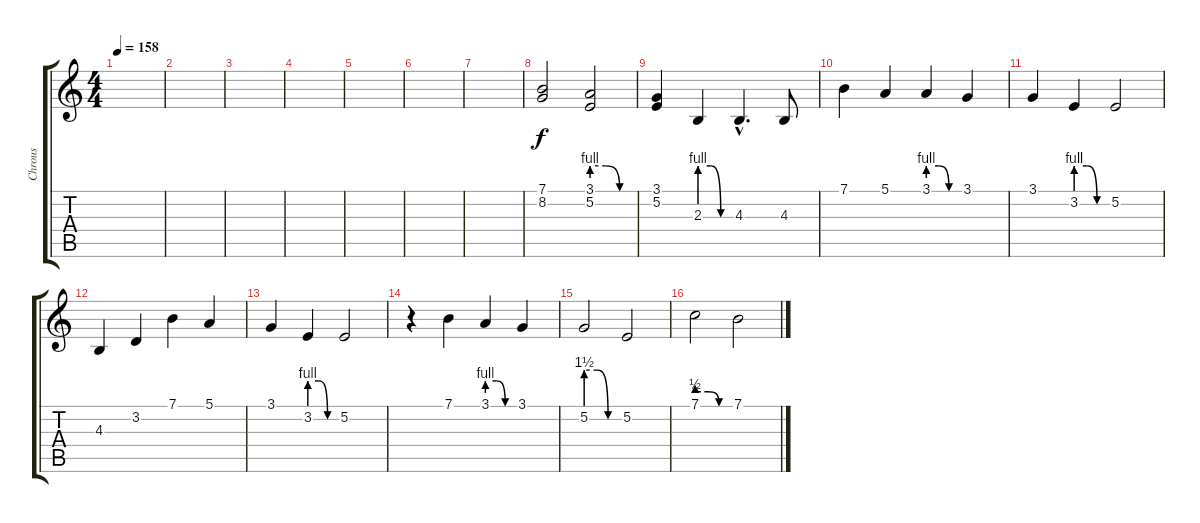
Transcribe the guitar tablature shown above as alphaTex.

\track ("Chrous" "Chrous") {instrument lead6voice}
\staff {score tabs}
\tuning (E4 B3 G3 D3 A2 E2) {hide}
\ts (4 4)
\tempo 158
\clef g2
\ks c
|
|
|
|
|
|
|
(7.1 8.2).2 (3.1{be (custom 0 4 20 4 40 0 60 0)} 5.2).2 |
(3.1 5.2).4 2.3{be (custom 0 4 20 4 40 0 60 0)}.4 4.3{hac}.4{d} 4.3.8 |
7.1.4 5.1.4 3.1{be (custom 0 4 20 4 40 0 60 0)}.4 3.1.4 |
3.1.4 3.2{be (custom 0 4 20 4 40 0 60 0)}.4 5.2.2 |
4.3.4 3.2.4 7.1.4 5.1.4 |
3.1.4 3.2{be (custom 0 4 20 4 40 0 60 0)}.4 5.2.2 |
r.4 7.1.4 3.1{be (custom 0 4 20 4 40 0 60 0)}.4 3.1.4 |
5.2{be (custom 0 6 20 6 40 0 60 0)}.2 5.2.2 |
7.1{be (custom 0 2 20 2 40 0 60 0)}.2 7.1.2
